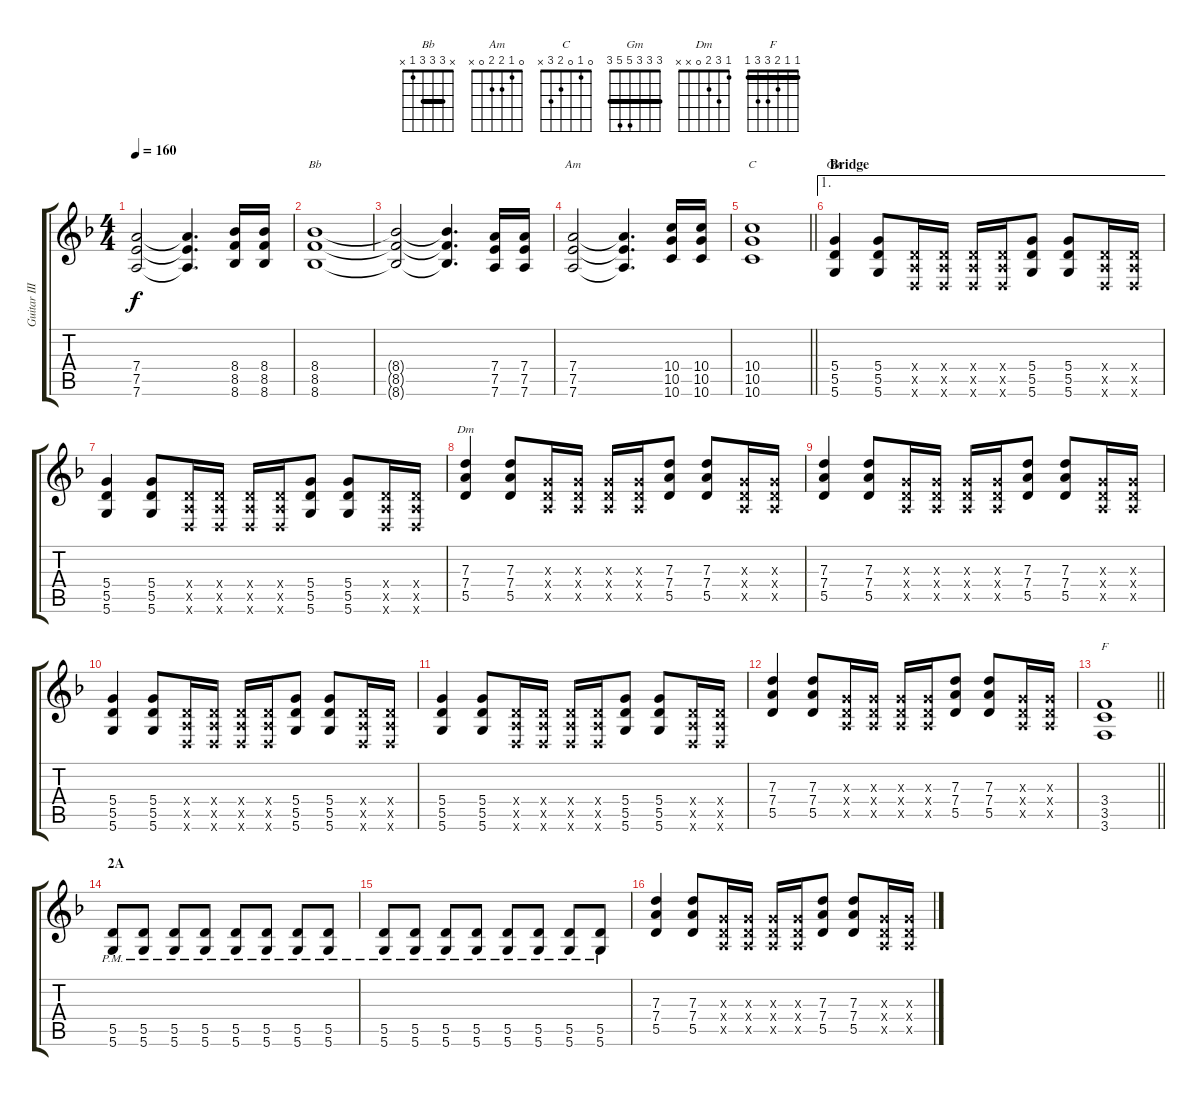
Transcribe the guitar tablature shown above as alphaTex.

\track ("Guitar III" "Guitar III") {instrument distortionguitar}
\staff {score tabs}
\tuning (E4 B3 G3 D3 A2 D2) {hide}
\chord ("Bb" x 3 3 3 1 x) {barre 3}
\chord ("Am" 0 1 2 2 0 x)
\chord ("C" 0 1 0 2 3 x)
\chord ("Gm" 3 3 3 5 5 3) {barre 3}
\chord ("Dm" 1 3 2 0 x x)
\chord ("F" 1 1 2 3 3 1) {barre 1}
\ts (4 4)
\tempo 160
\clef g2
\ks dminor
(7.4{t} 7.5{t} 7.6{t}).2{dy f} (7.4{t} 7.5{t} 7.6{t}).4{d} (8.4 8.5 8.6).16 (8.4 8.5 8.6).16 |
(8.4 8.5 8.6).1{ch "Bb"} |
(8.4{t} 8.5{t} 8.6{t}).2 (8.4{t} 8.5{t} 8.6{t}).4{d} (7.4 7.5 7.6).16 (7.4 7.5 7.6).16 |
(7.4 7.5 7.6).2{ch "Am"} (7.4{t} 7.5{t} 7.6{t}).4{d} (10.4 10.5 10.6).16 (10.4 10.5 10.6).16 |
\barLineRight lightlight
(10.4 10.5 10.6).1{ch "C"} |
\ae 1
\section ("" "Bridge")
(5.4 5.5 5.6).4{ch "Gm"} (5.4 5.5 5.6).8 (0.4{x} 0.5{x} 0.6{x}).16 (0.4{x} 0.5{x} 0.6{x}).16 (0.4{x} 0.5{x} 0.6{x}).16 (0.4{x} 0.5{x} 0.6{x}).16 (5.4 5.5 5.6).8 (5.4 5.5 5.6).8 (0.4{x} 0.5{x} 0.6{x}).16 (0.4{x} 0.5{x} 0.6{x}).16 |
(5.4 5.5 5.6).4 (5.4 5.5 5.6).8 (0.4{x} 0.5{x} 0.6{x}).16 (0.4{x} 0.5{x} 0.6{x}).16 (0.4{x} 0.5{x} 0.6{x}).16 (0.4{x} 0.5{x} 0.6{x}).16 (5.4 5.5 5.6).8 (5.4 5.5 5.6).8 (0.4{x} 0.5{x} 0.6{x}).16 (0.4{x} 0.5{x} 0.6{x}).16 |
(7.3 7.4 5.5).4{ch "Dm"} (7.3 7.4 5.5).8 (0.3{x} 0.4{x} 0.5{x}).16 (0.3{x} 0.4{x} 0.5{x}).16 (0.3{x} 0.4{x} 0.5{x}).16 (0.3{x} 0.4{x} 0.5{x}).16 (7.3 7.4 5.5).8 (7.3 7.4 5.5).8 (0.3{x} 0.4{x} 0.5{x}).16 (0.3{x} 0.4{x} 0.5{x}).16 |
(7.3 7.4 5.5).4 (7.3 7.4 5.5).8 (0.3{x} 0.4{x} 0.5{x}).16 (0.3{x} 0.4{x} 0.5{x}).16 (0.3{x} 0.4{x} 0.5{x}).16 (0.3{x} 0.4{x} 0.5{x}).16 (7.3 7.4 5.5).8 (7.3 7.4 5.5).8 (0.3{x} 0.4{x} 0.5{x}).16 (0.3{x} 0.4{x} 0.5{x}).16 |
(5.4 5.5 5.6).4 (5.4 5.5 5.6).8 (0.4{x} 0.5{x} 0.6{x}).16 (0.4{x} 0.5{x} 0.6{x}).16 (0.4{x} 0.5{x} 0.6{x}).16 (0.4{x} 0.5{x} 0.6{x}).16 (5.4 5.5 5.6).8 (5.4 5.5 5.6).8 (0.4{x} 0.5{x} 0.6{x}).16 (0.4{x} 0.5{x} 0.6{x}).16 |
(5.4 5.5 5.6).4 (5.4 5.5 5.6).8 (0.4{x} 0.5{x} 0.6{x}).16 (0.4{x} 0.5{x} 0.6{x}).16 (0.4{x} 0.5{x} 0.6{x}).16 (0.4{x} 0.5{x} 0.6{x}).16 (5.4 5.5 5.6).8 (5.4 5.5 5.6).8 (0.4{x} 0.5{x} 0.6{x}).16 (0.4{x} 0.5{x} 0.6{x}).16 |
(7.3 7.4 5.5).4 (7.3 7.4 5.5).8 (0.3{x} 0.4{x} 0.5{x}).16 (0.3{x} 0.4{x} 0.5{x}).16 (0.3{x} 0.4{x} 0.5{x}).16 (0.3{x} 0.4{x} 0.5{x}).16 (7.3 7.4 5.5).8 (7.3 7.4 5.5).8 (0.3{x} 0.4{x} 0.5{x}).16 (0.3{x} 0.4{x} 0.5{x}).16 |
\barLineRight lightlight
(3.4 3.5 3.6).1{ch "F"} |
\section ("" "2A")
(5.5{pm} 5.6{pm}).8 (5.5{pm} 5.6{pm}).8 (5.5{pm} 5.6{pm}).8 (5.5{pm} 5.6{pm}).8 (5.5{pm} 5.6{pm}).8 (5.5{pm} 5.6{pm}).8 (5.5{pm} 5.6{pm}).8 (5.5{pm} 5.6{pm}).8 |
(5.5{pm} 5.6{pm}).8 (5.5{pm} 5.6{pm}).8 (5.5{pm} 5.6{pm}).8 (5.5{pm} 5.6{pm}).8 (5.5{pm} 5.6{pm}).8 (5.5{pm} 5.6{pm}).8 (5.5{pm} 5.6{pm}).8 (5.5{pm} 5.6{pm}).8 |
(7.3 7.4 5.5).4 (7.3 7.4 5.5).8 (0.3{x} 0.4{x} 0.5{x}).16 (0.3{x} 0.4{x} 0.5{x}).16 (0.3{x} 0.4{x} 0.5{x}).16 (0.3{x} 0.4{x} 0.5{x}).16 (7.3 7.4 5.5).8 (7.3 7.4 5.5).8 (0.3{x} 0.4{x} 0.5{x}).16 (0.3{x} 0.4{x} 0.5{x}).16
